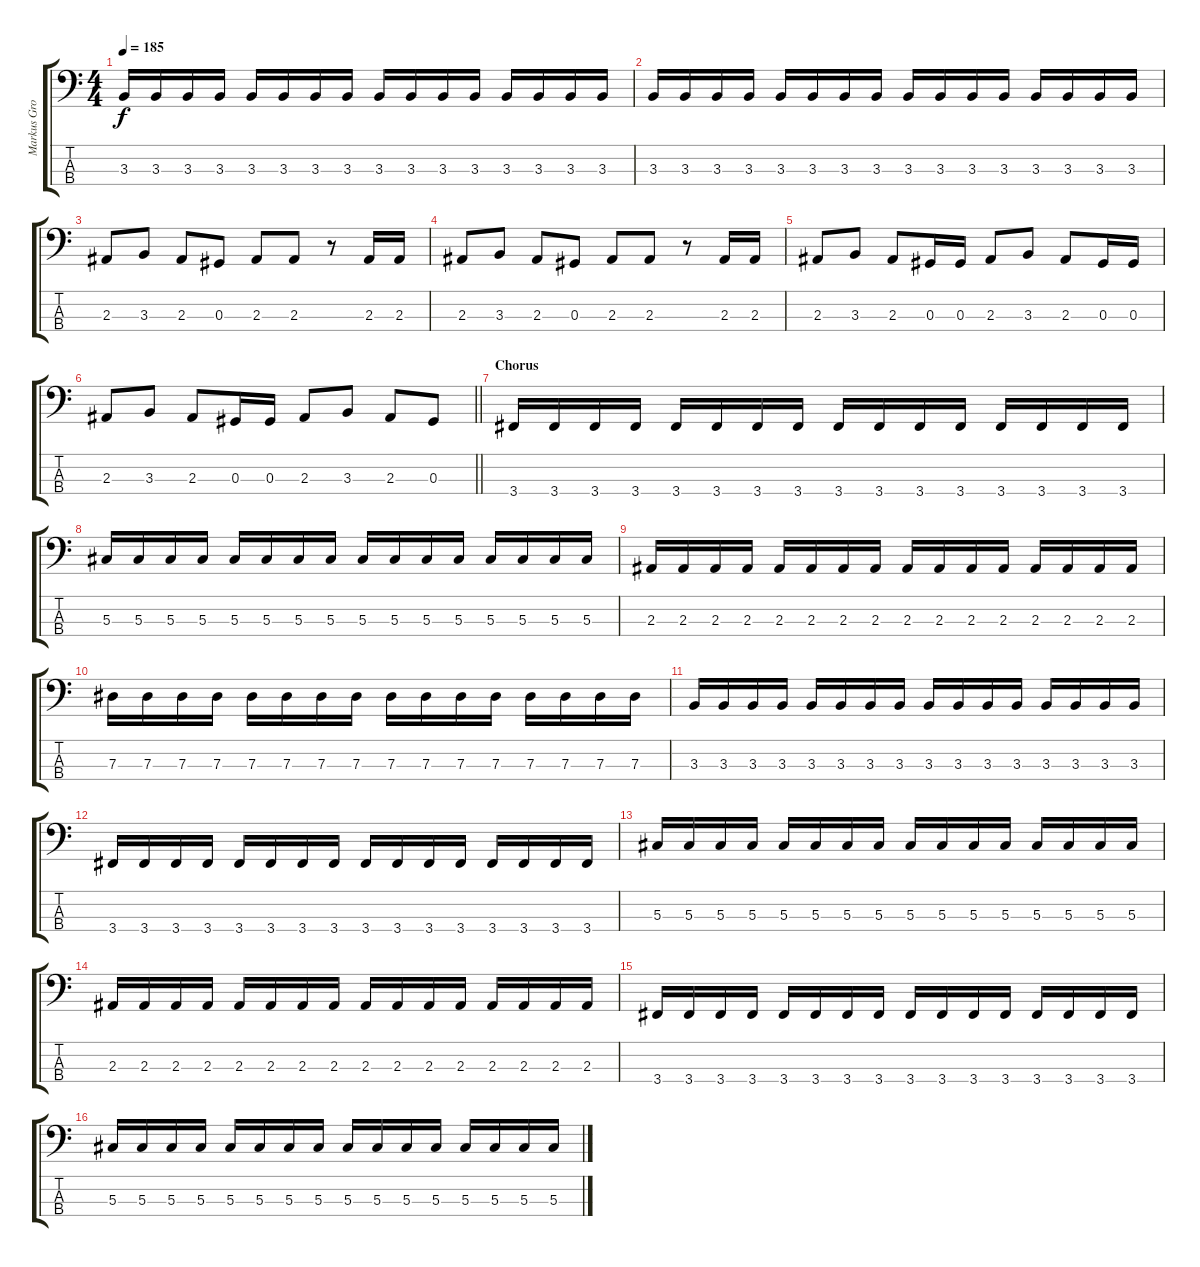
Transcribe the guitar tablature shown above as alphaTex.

\track ("Markus Grosskopf" "Markus Gro") {instrument electricbasspick}
\staff {score tabs}
\tuning (Gb2 Db2 Ab1 Eb1) {hide}
\ts (4 4)
\tempo 185
\clef f4
\ks c
3.3.16{dy f} 3.3.16 3.3.16 3.3.16 3.3.16 3.3.16 3.3.16 3.3.16 3.3.16 3.3.16 3.3.16 3.3.16 3.3.16 3.3.16 3.3.16 3.3.16 |
3.3.16 3.3.16 3.3.16 3.3.16 3.3.16 3.3.16 3.3.16 3.3.16 3.3.16 3.3.16 3.3.16 3.3.16 3.3.16 3.3.16 3.3.16 3.3.16 |
2.3.8 3.3.8 2.3.8 0.3.8 2.3.8 2.3.8 r.8 2.3.16 2.3.16 |
2.3.8 3.3.8 2.3.8 0.3.8 2.3.8 2.3.8 r.8 2.3.16 2.3.16 |
2.3.8 3.3.8 2.3.8 0.3.16 0.3.16 2.3.8 3.3.8 2.3.8 0.3.16 0.3.16 |
\barLineRight lightlight
2.3.8 3.3.8 2.3.8 0.3.16 0.3.16 2.3.8 3.3.8 2.3.8 0.3.8 |
\section ("" "Chorus")
3.4.16 3.4.16 3.4.16 3.4.16 3.4.16 3.4.16 3.4.16 3.4.16 3.4.16 3.4.16 3.4.16 3.4.16 3.4.16 3.4.16 3.4.16 3.4.16 |
5.3.16 5.3.16 5.3.16 5.3.16 5.3.16 5.3.16 5.3.16 5.3.16 5.3.16 5.3.16 5.3.16 5.3.16 5.3.16 5.3.16 5.3.16 5.3.16 |
2.3.16 2.3.16 2.3.16 2.3.16 2.3.16 2.3.16 2.3.16 2.3.16 2.3.16 2.3.16 2.3.16 2.3.16 2.3.16 2.3.16 2.3.16 2.3.16 |
7.3.16 7.3.16 7.3.16 7.3.16 7.3.16 7.3.16 7.3.16 7.3.16 7.3.16 7.3.16 7.3.16 7.3.16 7.3.16 7.3.16 7.3.16 7.3.16 |
3.3.16 3.3.16 3.3.16 3.3.16 3.3.16 3.3.16 3.3.16 3.3.16 3.3.16 3.3.16 3.3.16 3.3.16 3.3.16 3.3.16 3.3.16 3.3.16 |
3.4.16 3.4.16 3.4.16 3.4.16 3.4.16 3.4.16 3.4.16 3.4.16 3.4.16 3.4.16 3.4.16 3.4.16 3.4.16 3.4.16 3.4.16 3.4.16 |
5.3.16 5.3.16 5.3.16 5.3.16 5.3.16 5.3.16 5.3.16 5.3.16 5.3.16 5.3.16 5.3.16 5.3.16 5.3.16 5.3.16 5.3.16 5.3.16 |
2.3.16 2.3.16 2.3.16 2.3.16 2.3.16 2.3.16 2.3.16 2.3.16 2.3.16 2.3.16 2.3.16 2.3.16 2.3.16 2.3.16 2.3.16 2.3.16 |
3.4.16 3.4.16 3.4.16 3.4.16 3.4.16 3.4.16 3.4.16 3.4.16 3.4.16 3.4.16 3.4.16 3.4.16 3.4.16 3.4.16 3.4.16 3.4.16 |
5.3.16 5.3.16 5.3.16 5.3.16 5.3.16 5.3.16 5.3.16 5.3.16 5.3.16 5.3.16 5.3.16 5.3.16 5.3.16 5.3.16 5.3.16 5.3.16
